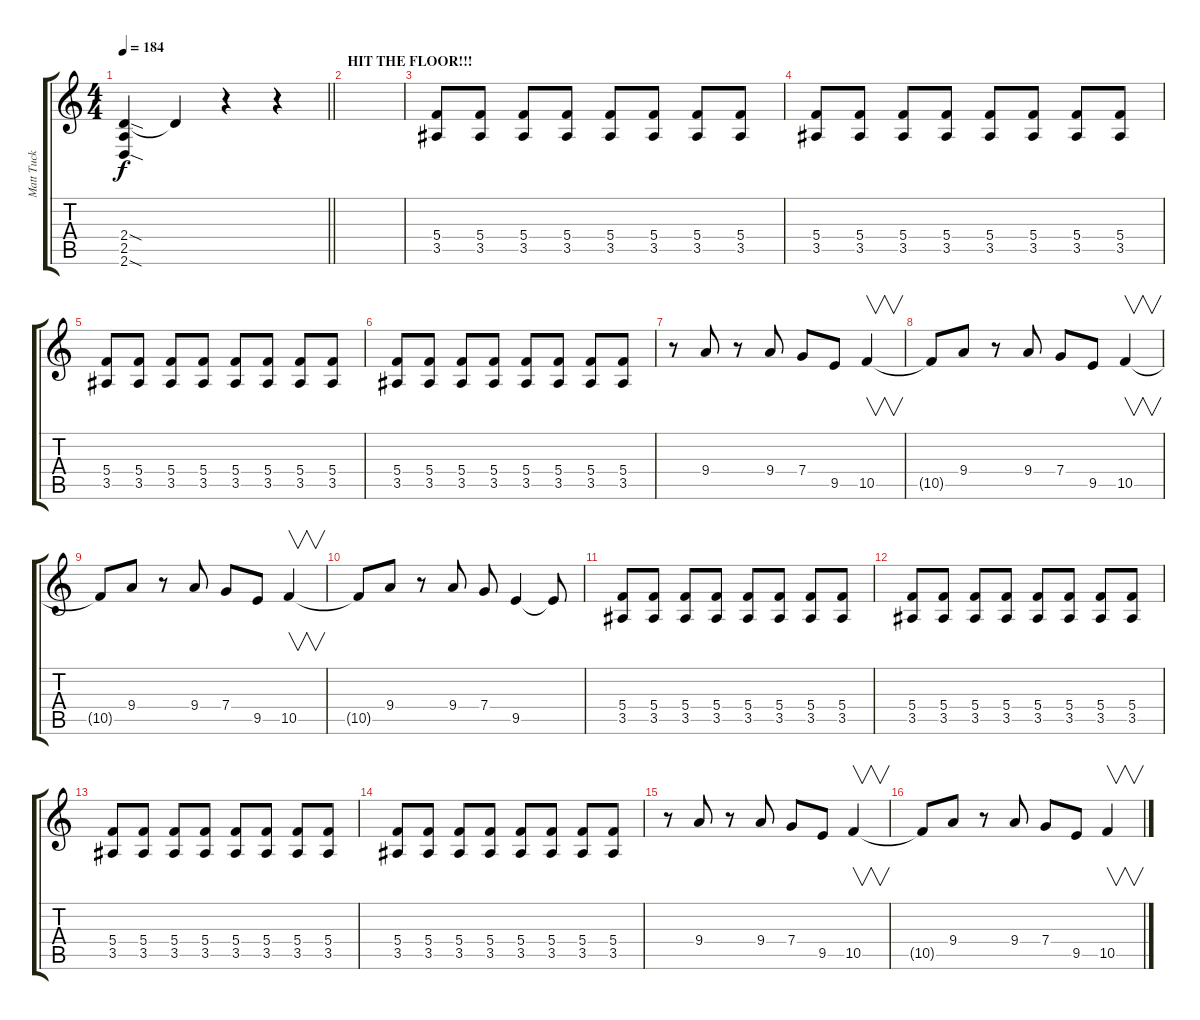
\track ("Matt Tuck" "Matt Tuck") {instrument distortionguitar}
\staff {score tabs}
\tuning (D4 A3 F3 C3 G2 C2) {hide}
\ts (4 4)
\tempo 184
\clef g2
\barLineRight lightlight
\ks c
(2.4{sod} 2.5 2.6{sod}).4{dy f} 2.4{t}.4 r.4 r.4 |
\section ("" "HIT THE FLOOR!!!")
|
(5.4 3.5).8 (5.4 3.5).8 (5.4 3.5).8 (5.4 3.5).8 (5.4 3.5).8 (5.4 3.5).8 (5.4 3.5).8 (5.4 3.5).8 |
(5.4 3.5).8 (5.4 3.5).8 (5.4 3.5).8 (5.4 3.5).8 (5.4 3.5).8 (5.4 3.5).8 (5.4 3.5).8 (5.4 3.5).8 |
(5.4 3.5).8 (5.4 3.5).8 (5.4 3.5).8 (5.4 3.5).8 (5.4 3.5).8 (5.4 3.5).8 (5.4 3.5).8 (5.4 3.5).8 |
(5.4 3.5).8 (5.4 3.5).8 (5.4 3.5).8 (5.4 3.5).8 (5.4 3.5).8 (5.4 3.5).8 (5.4 3.5).8 (5.4 3.5).8 |
r.8 9.4.8 r.8 9.4.8 7.4.8 9.5.8 10.5.4{v} |
10.5{t}.8 9.4.8 r.8 9.4.8 7.4.8 9.5.8 10.5.4{v} |
10.5{t}.8 9.4.8 r.8 9.4.8 7.4.8 9.5.8 10.5.4{v} |
10.5{t}.8 9.4.8 r.8 9.4.8 7.4.8 9.5.4 9.5{t}.8 |
(5.4 3.5).8 (5.4 3.5).8 (5.4 3.5).8 (5.4 3.5).8 (5.4 3.5).8 (5.4 3.5).8 (5.4 3.5).8 (5.4 3.5).8 |
(5.4 3.5).8 (5.4 3.5).8 (5.4 3.5).8 (5.4 3.5).8 (5.4 3.5).8 (5.4 3.5).8 (5.4 3.5).8 (5.4 3.5).8 |
(5.4 3.5).8 (5.4 3.5).8 (5.4 3.5).8 (5.4 3.5).8 (5.4 3.5).8 (5.4 3.5).8 (5.4 3.5).8 (5.4 3.5).8 |
(5.4 3.5).8 (5.4 3.5).8 (5.4 3.5).8 (5.4 3.5).8 (5.4 3.5).8 (5.4 3.5).8 (5.4 3.5).8 (5.4 3.5).8 |
r.8 9.4.8 r.8 9.4.8 7.4.8 9.5.8 10.5.4{v} |
10.5{t}.8 9.4.8 r.8 9.4.8 7.4.8 9.5.8 10.5.4{v}
